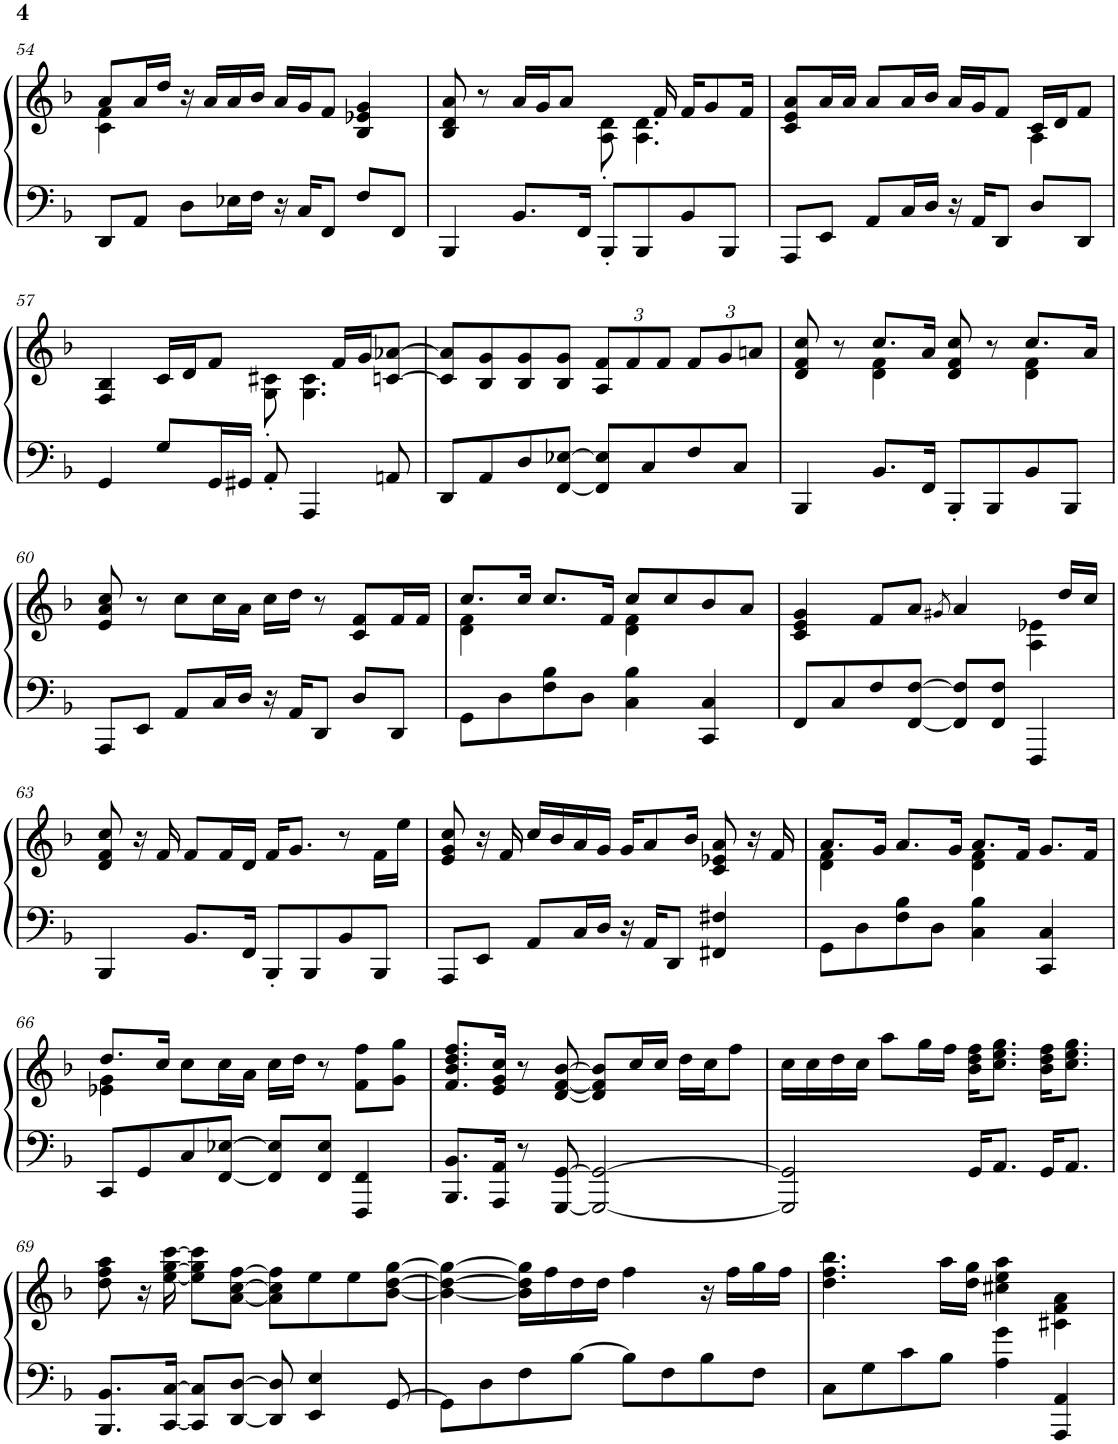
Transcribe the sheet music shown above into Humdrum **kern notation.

**kern	**kern
*part1	*part1
*staff2	*staff1
*I"Grand Piano	*
*I'Pno. 3	*
!!LO:PB:g=z
*clefF4	*clefG2
*k[b-]	*k[b-]
*M4/4	*M4/4
=54	=54
*	*^
8DD/L	8a/L	4c\ 4f\
8AA/J	16a/L	.
.	16dd/JJ	.
8D\L	16r	2.ryy
.	16a/LL	.
16E-X\L	16a/	.
16F\JJ	16b-/JJ	.
16r	16a/LL	.
16C/KL	16g/J	.
8FF/J	8f/J	.
8F/L	4B-/ 4e-X/ 4g/	.
8FF/J	.	.
=55	=55	=55
4BBB-/	8B-/ 8d/ 8a/	2ryy
.	8r	.
8.BB-/L	16a/LL	.
.	16g/J	.
.	8a/J	.
16FF/Jk	.	.
8BBB-'/L	8.ryy	8A\' 8d\'
8BBB-/	.	4.A\ 4.d\
.	16f/	.
8BB-/	16f/KL	.
.	8g/	.
8BBB-/J	.	.
.	16f/Jk	.
=56	=56	=56
8AAA/L	8c/ 8e/ 8a/L	2.ryy
8EE/J	16a/L	.
.	16a/JJ	.
8AA/L	8a/L	.
16C/L	16a/L	.
16D/JJ	16b-/JJ	.
16r	16a/LL	.
16AA/KL	16g/J	.
8DD/J	8f/J	.
8D/L	16c/LL	4A\
.	16d/J	.
8DD/J	8f/J	.
!!LO:LB:g=z	!!
=57	=57	=57
4GG/	4F/ 4B-/	2ryy
8G/L	16c/LL	.
.	16d/J	.
16GG/L	8f/J	.
16GG#X/JJ	.	.
8AA'/	4ryy	8G\' 8c#X\'
4AAA/	.	4.G\ 4.c#\
.	16f/LL	.
.	16g/J	.
8AAn/	[8cn/ [8a-X/J	.
*	*v	*v
=58	=58
8DD/L	8c/] 8a-/]L
8AA/	8B-/ 8g/
8D/	8B-/ 8g/
[8FF/ [8E-X/J	8B-/ 8g/J
*	*Xbrackettup
8FF/] 8E-/]L	12A/ 12f/L
.	12f/
8C/	.
.	12f/J
8F/	12f/L
.	12g/
8C/J	.
.	12an/J
=59	=59
*	*^
4BBB-/	8d/ 8f/ 8cc/	4ryy
.	8r	.
8.BB-/L	8.cc/L	4d\ 4f\
16FF/Jk	16a/Jk	.
8BBB-'/L	8d/ 8f/ 8cc/	4ryy
8BBB-/	8r	.
8BB-/	8.cc/L	4d\ 4f\
8BBB-/J	.	.
.	16a/Jk	.
*	*v	*v
!!LO:LB:g=z
=60	=60
8AAA/L	8e/ 8a/ 8cc/
8EE/J	8r
8AA/L	8cc\L
16C/L	16cc\L
16D/JJ	16a\JJ
16r	16cc\LL
16AA/KL	16dd\JJ
8DD/J	8r
8D/L	8c/ 8f/L
8DD/J	16f/L
.	16f/JJ
=61	=61
*	*^
8GG\L	8.cc/L	4d\ 4f\
8D\	.	.
.	16cc/Jk	.
8F\ 8B-\	8.cc/L	4ryy
8D\J	.	.
.	16f/Jk	.
4C\ 4B-\	8cc/L	4d\ 4f\
.	8cc/	.
4CC/ 4C/	8b-/	4ryy
.	8a/J	.
=62	=62	=62
8FF/L	4c/ 4e/ 4g/	2.ryy
8C/	.	.
8F/	8f/L	.
[8FF/ [8F/J	8a/J	.
.	8qg#X/	.
8FF/] 8F/]L	4a/	.
8FF/ 8F/J	.	.
4FFF/	8ryy	4A\ 4e-X\
.	16dd/LL	.
.	16cc/JJ	.
*	*v	*v
!!LO:LB:g=z
=63	=63
4BBB-/	8d/ 8f/ 8cc/
.	16r
.	16f/
8.BB-/L	8f/L
.	16f/L
16FF/Jk	16d/JJ
8BBB-'/L	16f/KL
.	8.g/J
8BBB-/	.
8BB-/	8r
8BBB-/J	16f\LL
.	16ee\JJ
=64	=64
8AAA/L	8e/ 8g/ 8cc/
8EE/J	16r
.	16f/
8AA/L	16cc/LL
.	16b-/
16C/L	16a/
16D/JJ	16g/JJ
16r	16g/KL
16AA/KL	8a/
8DD/J	.
.	16b-/Jk
4FF#X/ 4F#X/	8c/ 8e-X/ 8a/
.	16r
.	16f/
=65	=65
*	*^
8GG\L	8.a/L	4d\ 4f\
8D\	.	.
.	16g/Jk	.
8F\ 8B-\	8.a/L	4ryy
8D\J	.	.
.	16g/Jk	.
4C\ 4B-\	8.a/L	4d\ 4f\
.	16f/Jk	.
4CC/ 4C/	8.g/L	4ryy
.	16f/Jk	.
!!LO:LB:g=z	!!
=66	=66	=66
8CC/L	8.dd/L	4e-X\ 4g\
8GG/	.	.
.	16cc/Jk	.
8C/	8cc\L	2.ryy
[8FF/ [8E-X/J	16cc\L	.
.	16a\JJ	.
8FF/] 8E-/]L	16cc\LL	.
.	16dd\JJ	.
8FF/ 8E-/J	8r	.
4FFF/ 4FF/	8f\ 8ff\L	.
.	8g\ 8gg\J	.
*	*v	*v
=67	=67
8.BBB-/ 8.BB-/L	8.f/ 8.b-/ 8.dd/ 8.ff/L
16AAA/ 16AA/Jk	16e/ 16g/ 16cc/Jk
8r	8r
[8GGG/ [8GG/	[8d/ [8f/ [8b-/
2GGG/_ 2GG/_	8d/] 8f/] 8b-/]L
.	16cc/L
.	16cc/JJ
.	16dd\LL
.	16cc\J
.	8ff\J
=68	=68
2GGG/] 2GG/]	16cc\LL
.	16cc\
.	16dd\
.	16cc\JJ
.	8aa\L
.	16gg\L
.	16ff\JJ
16GG/KL	16b-\ 16dd\ 16ff\KL
8.AA/J	8.cc\ 8.ee\ 8.gg\J
16GG/KL	16b-\ 16dd\ 16ff\KL
8.AA/J	8.cc\ 8.ee\ 8.gg\J
!!LO:LB:g=z
=69	=69
8.BBB-/ 8.BB-/L	8dd\ 8ff\ 8aa\
.	16r
[16CC/ [16C/Jk	[16ee\ [16gg\ [16ccc\
8CC/] 8C/]L	8ee\] 8gg\] 8ccc\]L
[8DD/ [8D/J	[8a\ [8cc\ [8ff\J
8DD/] 8D/]	8a\] 8cc\] 8ff\]L
4EE/ 4E/	8ee\
.	8ee\
[8GG/	[8b-\ [8dd\ [8gg\J
=70	=70
8GG\L]	4b-\_ 4dd\_ 4gg\_
8D\	.
8F\	16b-\] 16dd\] 16gg\]LL
.	16ff\
[8B-\J	16dd\
.	16dd\JJ
8B-\L]	4ff\
8F\	.
8B-\	16r
.	16ff\LL
8F\J	16gg\
.	16ff\JJ
=71	=71
*	*^
8C\L	4.dd\ 4.ff\ 4.bb-\	2.ryy
8G\	.	.
8c\	.	.
8B-\J	16aa\LL	.
.	16dd\ 16gg\JJ	.
4A\ 4g\	4cc#X\ 4ee\ 4aa\	.
4AAA/ 4AA/	4ryy	4c#X\ 4f\ 4a\
*	*v	*v
=	=
*-	*-
